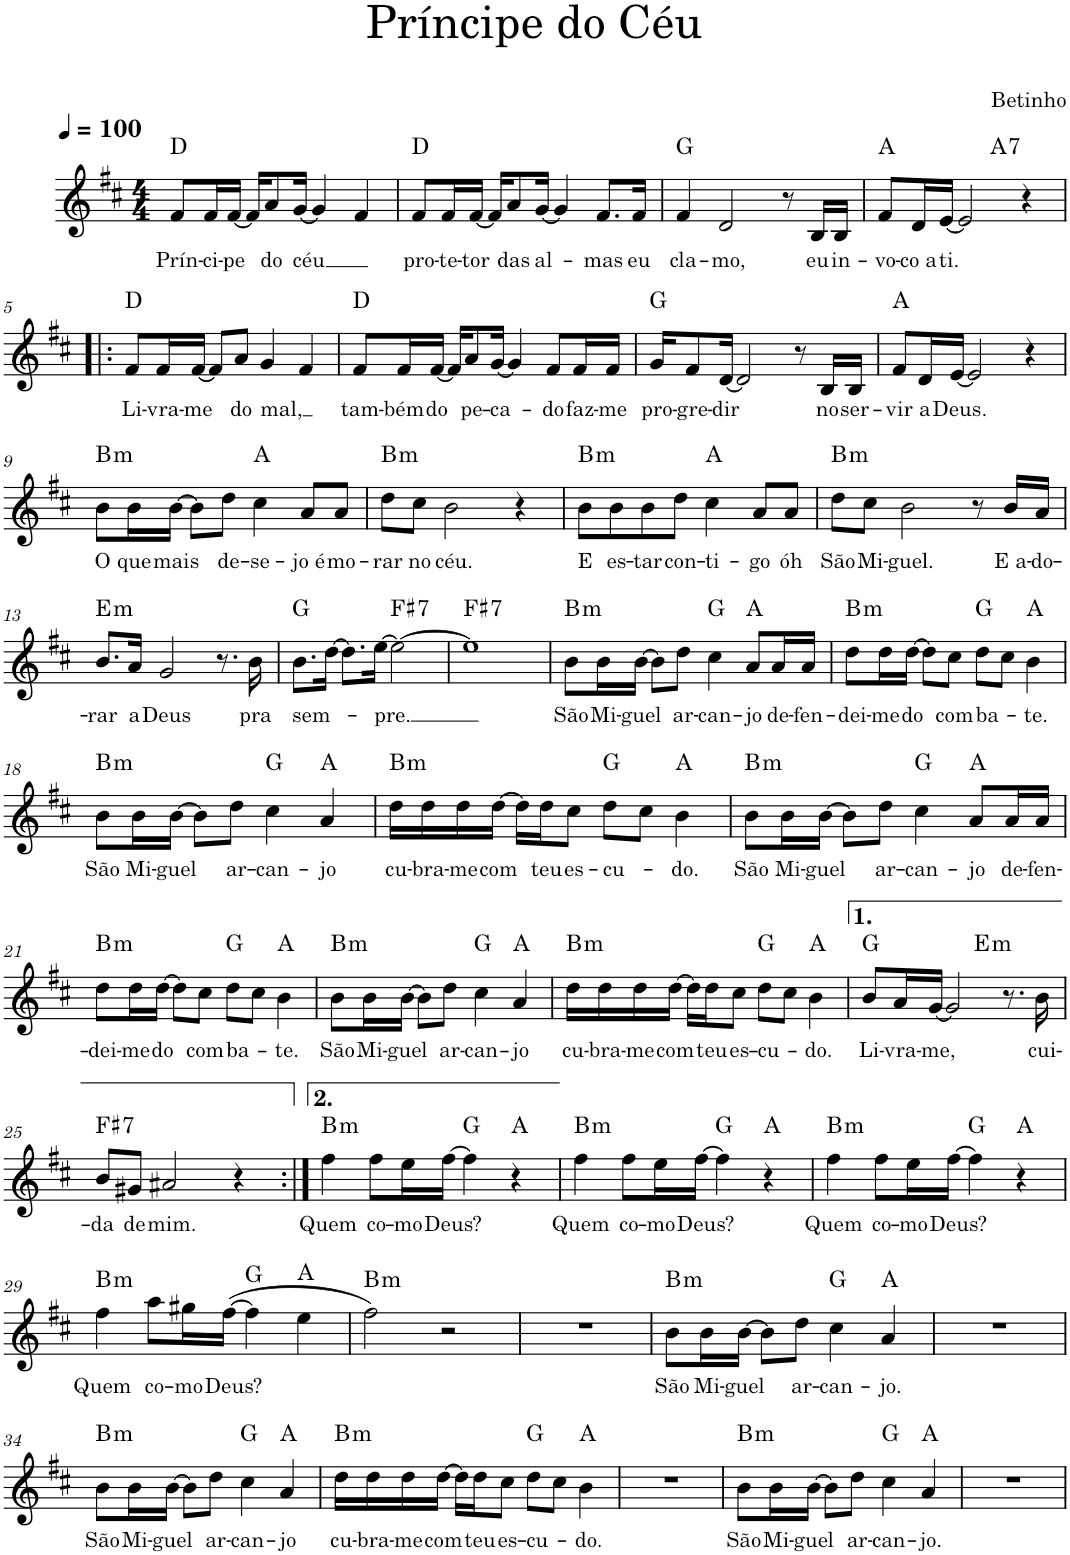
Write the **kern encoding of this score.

**kern	**text	**harte
*part1	*part1	*part1
*staff1	*staff1	*
*I"Voz	*	*
*I'Vo.	*	*
*clefG2	*	*
*k[f#c#]	*	*
*M4/4	*	*
*MM100	*	*
=1	=1	=1
!	!LO:LY:b	!
8f#/L	Prín-	D:maj
!	!LO:LY:b	!
16f#/L	-ci-	.
!	!LO:LY:b	!
[16f#/JJ	-pe	.
16f#/KL]	.	.
!	!LO:LY:b	!
8a/	do	.
!	!LO:LY:b	!
[16g/Jk	céu	.
4g/]	.	.
4f#/	.	.
=2	=2	=2
!	!LO:LY:b	!
8f#/L	pro-	D:maj
!	!LO:LY:b	!
16f#/L	-te-	.
!	!LO:LY:b	!
[16f#/JJ	-tor	.
16f#/KL]	.	.
!	!LO:LY:b	!
8a/	das	.
!	!LO:LY:b	!
[16g/Jk	al-	.
4g/]	.	.
!	!LO:LY:b	!
8.f#/L	-mas	.
!	!LO:LY:b	!
16f#/Jk	eu	.
=3	=3	=3
!	!LO:LY:b	!
4f#/	cla-	G:maj
!	!LO:LY:b	!
2d/	-mo,	.
8r	.	.
!	!LO:LY:b	!
16B/LL	eu	.
!	!LO:LY:b	!
16B/JJ	in-	.
=4	=4	=4
!	!LO:LY:b	!
*^	*	*
8f#/L	2ryy	-vo-	A:maj
!	!	!LO:LY:b	!
16d/L	.	-co a	.
!	!	!LO:LY:b	!
[16e/JJ	.	ti.	.
2e/]	.	.	.
!	!	!	!LO:H:kt=7
.	2ryy	.	A:7
4r	.	.	.
!!LO:LB:g=z	!!
=5!|:	=5!|:	=5!|:	=5!|:
!	!	!LO:LY:b	!
*v	*v	*	*
8f#/L	Li-	D:maj
!	!LO:LY:b	!
16f#/L	-vra-	.
!	!LO:LY:b	!
[16f#/JJ	-me	.
8f#/L]	.	.
!	!LO:LY:b	!
8a/J	do	.
!	!LO:LY:b	!
4g/	mal,	.
4f#/	.	.
=6	=6	=6
!	!LO:LY:b	!
8f#/L	tam-	D:maj
!	!LO:LY:b	!
16f#/L	-bém	.
!	!LO:LY:b	!
[16f#/JJ	do	.
16f#/KL]	.	.
!	!LO:LY:b	!
8a/	pe-	.
!	!LO:LY:b	!
[16g/Jk	-ca-	.
4g/]	.	.
!	!LO:LY:b	!
8f#/L	-do	.
!	!LO:LY:b	!
16f#/L	faz-	.
!	!LO:LY:b	!
16f#/JJ	-me	.
=7	=7	=7
!	!LO:LY:b	!
16g/KL	pro-	G:maj
!	!LO:LY:b	!
8f#/	-gre-	.
!	!LO:LY:b	!
[16d/Jk	-dir	.
2d/]	.	.
8r	.	.
!	!LO:LY:b	!
16B/LL	no	.
!	!LO:LY:b	!
16B/JJ	ser-	.
=8	=8	=8
!	!LO:LY:b	!
8f#/L	-vir	A:maj
!	!LO:LY:b	!
16d/L	a	.
!	!LO:LY:b	!
[16e/JJ	Deus.	.
2e/]	.	.
4r	.	.
!!LO:LB:g=z
=9	=9	=9
!	!LO:LY:b	!LO:H:kt=m
8b\L	O	B:min
!	!LO:LY:b	!
16b\L	que	.
!	!LO:LY:b	!
[16b\JJ	mais	.
8b\L]	.	.
!	!LO:LY:b	!
8dd\J	de-	.
!	!LO:LY:b	!
4cc#\	-se-	A:maj
!	!LO:LY:b	!
8a/L	-jo é	.
!	!LO:LY:b	!
8a/J	mo-	.
=10	=10	=10
!	!LO:LY:b	!LO:H:kt=m
8dd\L	-rar	B:min
!	!LO:LY:b	!
8cc#\J	no	.
!	!LO:LY:b	!
2b\	céu.	.
4r	.	.
=11	=11	=11
!	!LO:LY:b	!LO:H:kt=m
8b\L	E	B:min
!	!LO:LY:b	!
8b\	es-	.
!	!LO:LY:b	!
8b\	-tar	.
!	!LO:LY:b	!
8dd\J	con-	.
!	!LO:LY:b	!
4cc#\	-ti-	A:maj
!	!LO:LY:b	!
8a/L	-go	.
!	!LO:LY:b	!
8a/J	óh	.
=12	=12	=12
!	!LO:LY:b	!LO:H:kt=m
8dd\L	São	B:min
!	!LO:LY:b	!
8cc#\J	Mi-	.
!	!LO:LY:b	!
2b\	-guel.	.
8r	.	.
!	!LO:LY:b	!
16b/LL	E a-	.
!	!LO:LY:b	!
16a/JJ	-do-	.
!!LO:LB:g=z
=13	=13	=13
!	!LO:LY:b	!LO:H:kt=m
8.b/L	-rar	E:min
!	!LO:LY:b	!
16a/Jk	a	.
!	!LO:LY:b	!
2g/	Deus	.
8.r	.	.
!	!LO:LY:b	!
16b\	pra	.
=14	=14	=14
!	!LO:LY:b	!
8.b\L	sem-	G:maj
[16dd\Jk	.	.
8.dd\L]	.	.
!	!LO:LY:b	!
[16ee\Jk	-pre.	.
!	!	!LO:H:kt=7
2ee\_	.	F#:7
=15	=15	=15
!	!	!LO:H:kt=7
1ee]	.	F#:7
=16	=16	=16
!	!LO:LY:b	!LO:H:kt=m
8b\L	São	B:min
!	!LO:LY:b	!
16b\L	Mi-	.
!	!LO:LY:b	!
[16b\JJ	-guel	.
8b\L]	.	.
!	!LO:LY:b	!
8dd\J	ar-	.
!	!LO:LY:b	!
4cc#\	-can-	G:maj
!	!LO:LY:b	!
8a/L	-jo	A:maj
!	!LO:LY:b	!
16a/L	de-	.
!	!LO:LY:b	!
16a/JJ	-fen-	.
=17	=17	=17
!	!LO:LY:b	!LO:H:kt=m
8dd\L	-dei-	B:min
!	!LO:LY:b	!
16dd\L	-me	.
!	!LO:LY:b	!
[16dd\JJ	do	.
8dd\L]	.	.
!	!LO:LY:b	!
8cc#\J	com	.
!	!LO:LY:b	!
8dd\L	ba-	G:maj
8cc#\J	.	.
!	!LO:LY:b	!
4b\	-te.	A:maj
!!LO:LB:g=z
=18	=18	=18
!	!LO:LY:b	!LO:H:kt=m
8b\L	São	B:min
!	!LO:LY:b	!
16b\L	Mi-	.
!	!LO:LY:b	!
[16b\JJ	-guel	.
8b\L]	.	.
!	!LO:LY:b	!
8dd\J	ar-	.
!	!LO:LY:b	!
4cc#\	-can-	G:maj
!	!LO:LY:b	!
4a/	-jo	A:maj
=19	=19	=19
!	!LO:LY:b	!LO:H:kt=m
16dd\LL	cu-	B:min
!	!LO:LY:b	!
16dd\	-bra-	.
!	!LO:LY:b	!
16dd\	-me	.
!	!LO:LY:b	!
[16dd\JJ	com	.
16dd\LL]	.	.
!	!LO:LY:b	!
16dd\J	teu	.
!	!LO:LY:b	!
8cc#\J	es-	.
!	!LO:LY:b	!
8dd\L	-cu-	G:maj
8cc#\J	.	.
!	!LO:LY:b	!
4b\	-do.	A:maj
=20	=20	=20
!	!LO:LY:b	!LO:H:kt=m
8b\L	São	B:min
!	!LO:LY:b	!
16b\L	Mi-	.
!	!LO:LY:b	!
[16b\JJ	-guel	.
8b\L]	.	.
!	!LO:LY:b	!
8dd\J	ar-	.
!	!LO:LY:b	!
4cc#\	-can-	G:maj
!	!LO:LY:b	!
8a/L	-jo	A:maj
!	!LO:LY:b	!
16a/L	de-	.
!	!LO:LY:b	!
16a/JJ	-fen-	.
!!LO:LB:g=z
=21	=21	=21
!	!LO:LY:b	!LO:H:kt=m
8dd\L	-dei-	B:min
!	!LO:LY:b	!
16dd\L	-me	.
!	!LO:LY:b	!
[16dd\JJ	do	.
8dd\L]	.	.
!	!LO:LY:b	!
8cc#\J	com	.
!	!LO:LY:b	!
8dd\L	ba-	G:maj
8cc#\J	.	.
!	!LO:LY:b	!
4b\	-te.	A:maj
=22	=22	=22
!	!LO:LY:b	!LO:H:kt=m
8b\L	São	B:min
!	!LO:LY:b	!
16b\L	Mi-	.
!	!LO:LY:b	!
[16b\JJ	-guel	.
8b\L]	.	.
!	!LO:LY:b	!
8dd\J	ar-	.
!	!LO:LY:b	!
4cc#\	-can-	G:maj
!	!LO:LY:b	!
4a/	-jo	A:maj
=23	=23	=23
!	!LO:LY:b	!LO:H:kt=m
16dd\LL	cu-	B:min
!	!LO:LY:b	!
16dd\	-bra-	.
!	!LO:LY:b	!
16dd\	-me	.
!	!LO:LY:b	!
[16dd\JJ	com	.
16dd\LL]	.	.
!	!LO:LY:b	!
16dd\J	teu	.
!	!LO:LY:b	!
8cc#\J	es-	.
!	!LO:LY:b	!
8dd\L	-cu-	G:maj
8cc#\J	.	.
!	!LO:LY:b	!
4b\	-do.	A:maj
=24	=24	=24
!	!LO:LY:b	!
*^	*	*
8b/L	2ryy	Li-	G:maj
!	!	!LO:LY:b	!
16a/L	.	-vra-	.
!	!	!LO:LY:b	!
[16g/JJ	.	-me,	.
2g/]	.	.	.
!	!	!	!LO:H:kt=m
.	2ryy	.	E:min
8.r	.	.	.
!	!	!LO:LY:b	!
16b\	.	cui-	.
!!LO:LB:g=z	!!
=25	=25	=25	=25
!	!	!LO:LY:b	!LO:H:kt=7
*v	*v	*	*
8b/L	-da	F#:7
!	!LO:LY:b	!
8g#X/J	de	.
!	!LO:LY:b	!
2a#X/	mim.	.
4r	.	.
=26:|!	=26:|!	=26:|!
!	!LO:LY:b	!LO:H:kt=m
4ff#\	Quem	B:min
!	!LO:LY:b	!
8ff#\L	co-	.
!	!LO:LY:b	!
16ee\L	-mo	.
!	!LO:LY:b	!
[16ff#\JJ	Deus?	.
4ff#\]	.	G:maj
4r	.	A:maj
=27	=27	=27
!	!LO:LY:b	!LO:H:kt=m
4ff#\	Quem	B:min
!	!LO:LY:b	!
8ff#\L	co-	.
!	!LO:LY:b	!
16ee\L	-mo	.
!	!LO:LY:b	!
[16ff#\JJ	Deus?	.
4ff#\]	.	G:maj
4r	.	A:maj
=28	=28	=28
!	!LO:LY:b	!LO:H:kt=m
4ff#\	Quem	B:min
!	!LO:LY:b	!
8ff#\L	co-	.
!	!LO:LY:b	!
16ee\L	-mo	.
!	!LO:LY:b	!
[16ff#\JJ	Deus?	.
4ff#\]	.	G:maj
4r	.	A:maj
!!LO:LB:g=z
=29	=29	=29
!	!LO:LY:b	!LO:H:kt=m
4ff#\	Quem	B:min
!	!LO:LY:b	!
8aa\L	co-	.
!	!LO:LY:b	!
16gg#X\L	-mo	.
!	!LO:LY:b	!
([16ff#\JJ	Deus?	.
4ff#\]	.	G:maj
4ee\	.	A:maj
=30	=30	=30
!	!	!LO:H:kt=m
2ff#\)	.	B:min
2r	.	.
=31	=31	=31
1r	.	.
=32	=32	=32
!	!LO:LY:b	!LO:H:kt=m
8b\L	São	B:min
!	!LO:LY:b	!
16b\L	Mi-	.
!	!LO:LY:b	!
[16b\JJ	-guel	.
8b\L]	.	.
!	!LO:LY:b	!
8dd\J	ar-	.
!	!LO:LY:b	!
4cc#\	-can-	G:maj
!	!LO:LY:b	!
4a/	-jo.	A:maj
=33	=33	=33
1r	.	.
!!LO:LB:g=z
=34	=34	=34
!	!LO:LY:b	!LO:H:kt=m
8b\L	São	B:min
!	!LO:LY:b	!
16b\L	Mi-	.
!	!LO:LY:b	!
[16b\JJ	-guel	.
8b\L]	.	.
!	!LO:LY:b	!
8dd\J	ar-	.
!	!LO:LY:b	!
4cc#\	-can-	G:maj
!	!LO:LY:b	!
4a/	-jo	A:maj
=35	=35	=35
!	!LO:LY:b	!LO:H:kt=m
16dd\LL	cu-	B:min
!	!LO:LY:b	!
16dd\	-bra-	.
!	!LO:LY:b	!
16dd\	-me	.
!	!LO:LY:b	!
[16dd\JJ	com	.
16dd\LL]	.	.
!	!LO:LY:b	!
16dd\J	teu	.
!	!LO:LY:b	!
8cc#\J	es-	.
!	!LO:LY:b	!
8dd\L	-cu-	G:maj
8cc#\J	.	.
!	!LO:LY:b	!
4b\	-do.	A:maj
=36	=36	=36
1r	.	.
=37	=37	=37
!	!LO:LY:b	!LO:H:kt=m
8b\L	São	B:min
!	!LO:LY:b	!
16b\L	Mi-	.
!	!LO:LY:b	!
[16b\JJ	-guel	.
8b\L]	.	.
!	!LO:LY:b	!
8dd\J	ar-	.
!	!LO:LY:b	!
4cc#\	-can-	G:maj
!	!LO:LY:b	!
4a/	-jo.	A:maj
=38	=38	=38
1r	.	.
=	=	=
*-	*-	*-
